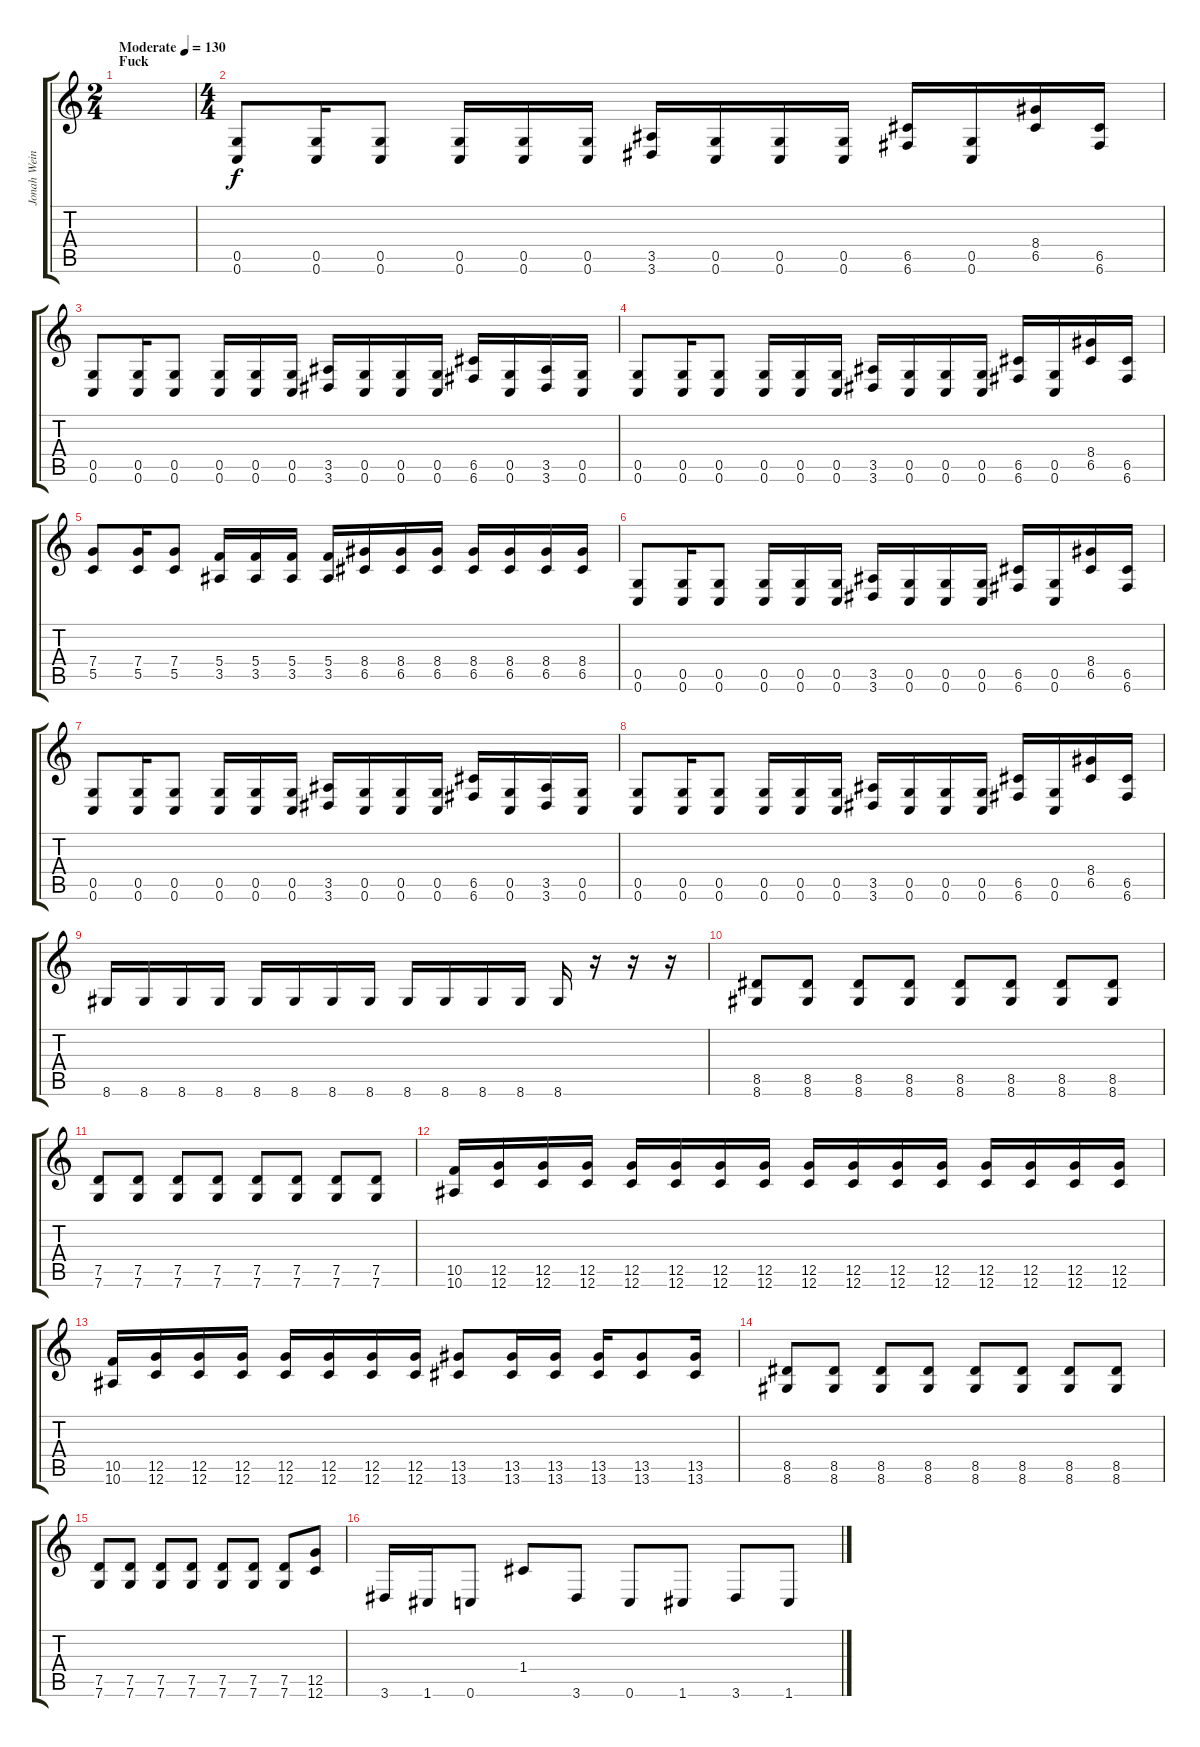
\track ("Jonah Weinhowfen" "Jonah Wein") {instrument distortionguitar}
\staff {score tabs}
\tuning (D4 A3 F3 C3 G2 C2) {hide}
\ts (2 4)
\section ("" "Fuck")
\tempo (130 "Moderate")
\clef g2
\ks c
|
\ts (4 4)
(0.5 0.6).8 (0.5 0.6).16 (0.5 0.6).8 (0.5 0.6).16 (0.5 0.6).16 (0.5 0.6).16 (3.5 3.6).16 (0.5 0.6).16 (0.5 0.6).16 (0.5 0.6).16 (6.5 6.6).16 (0.5 0.6).16 (8.4 6.5).16 (6.5 6.6).16 |
(0.5 0.6).8 (0.5 0.6).16 (0.5 0.6).8 (0.5 0.6).16 (0.5 0.6).16 (0.5 0.6).16 (3.5 3.6).16 (0.5 0.6).16 (0.5 0.6).16 (0.5 0.6).16 (6.5 6.6).16 (0.5 0.6).16 (3.5 3.6).16 (0.5 0.6).16 |
(0.5 0.6).8 (0.5 0.6).16 (0.5 0.6).8 (0.5 0.6).16 (0.5 0.6).16 (0.5 0.6).16 (3.5 3.6).16 (0.5 0.6).16 (0.5 0.6).16 (0.5 0.6).16 (6.5 6.6).16 (0.5 0.6).16 (8.4 6.5).16 (6.5 6.6).16 |
(7.4 5.5).8 (7.4 5.5).16 (7.4 5.5).8 (5.4 3.5).16 (5.4 3.5).16 (5.4 3.5).16 (5.4 3.5).16 (8.4 6.5).16 (8.4 6.5).16 (8.4 6.5).16 (8.4 6.5).16 (8.4 6.5).16 (8.4 6.5).16 (8.4 6.5).16 |
(0.5 0.6).8 (0.5 0.6).16 (0.5 0.6).8 (0.5 0.6).16 (0.5 0.6).16 (0.5 0.6).16 (3.5 3.6).16 (0.5 0.6).16 (0.5 0.6).16 (0.5 0.6).16 (6.5 6.6).16 (0.5 0.6).16 (8.4 6.5).16 (6.5 6.6).16 |
(0.5 0.6).8 (0.5 0.6).16 (0.5 0.6).8 (0.5 0.6).16 (0.5 0.6).16 (0.5 0.6).16 (3.5 3.6).16 (0.5 0.6).16 (0.5 0.6).16 (0.5 0.6).16 (6.5 6.6).16 (0.5 0.6).16 (3.5 3.6).16 (0.5 0.6).16 |
(0.5 0.6).8 (0.5 0.6).16 (0.5 0.6).8 (0.5 0.6).16 (0.5 0.6).16 (0.5 0.6).16 (3.5 3.6).16 (0.5 0.6).16 (0.5 0.6).16 (0.5 0.6).16 (6.5 6.6).16 (0.5 0.6).16 (8.4 6.5).16 (6.5 6.6).16 |
8.6.16 8.6.16 8.6.16 8.6.16 8.6.16 8.6.16 8.6.16 8.6.16 8.6.16 8.6.16 8.6.16 8.6.16 8.6.16 r.16 r.16 r.16 |
(8.5 8.6).8 (8.5 8.6).8 (8.5 8.6).8 (8.5 8.6).8 (8.5 8.6).8 (8.5 8.6).8 (8.5 8.6).8 (8.5 8.6).8 |
(7.5 7.6).8 (7.5 7.6).8 (7.5 7.6).8 (7.5 7.6).8 (7.5 7.6).8 (7.5 7.6).8 (7.5 7.6).8 (7.5 7.6).8 |
(10.5 10.6).16 (12.5 12.6).16 (12.5 12.6).16 (12.5 12.6).16 (12.5 12.6).16 (12.5 12.6).16 (12.5 12.6).16 (12.5 12.6).16 (12.5 12.6).16 (12.5 12.6).16 (12.5 12.6).16 (12.5 12.6).16 (12.5 12.6).16 (12.5 12.6).16 (12.5 12.6).16 (12.5 12.6).16 |
(10.5 10.6).16 (12.5 12.6).16 (12.5 12.6).16 (12.5 12.6).16 (12.5 12.6).16 (12.5 12.6).16 (12.5 12.6).16 (12.5 12.6).16 (13.5 13.6).8 (13.5 13.6).16 (13.5 13.6).16 (13.5 13.6).16 (13.5 13.6).8 (13.5 13.6).16 |
(8.5 8.6).8 (8.5 8.6).8 (8.5 8.6).8 (8.5 8.6).8 (8.5 8.6).8 (8.5 8.6).8 (8.5 8.6).8 (8.5 8.6).8 |
(7.5 7.6).8 (7.5 7.6).8 (7.5 7.6).8 (7.5 7.6).8 (7.5 7.6).8 (7.5 7.6).8 (7.5 7.6).8 (12.5 12.6).8 |
3.6.16 1.6.16 0.6.8 1.4.8 3.6.8 0.6.8 1.6.8 3.6.8 1.6.8
